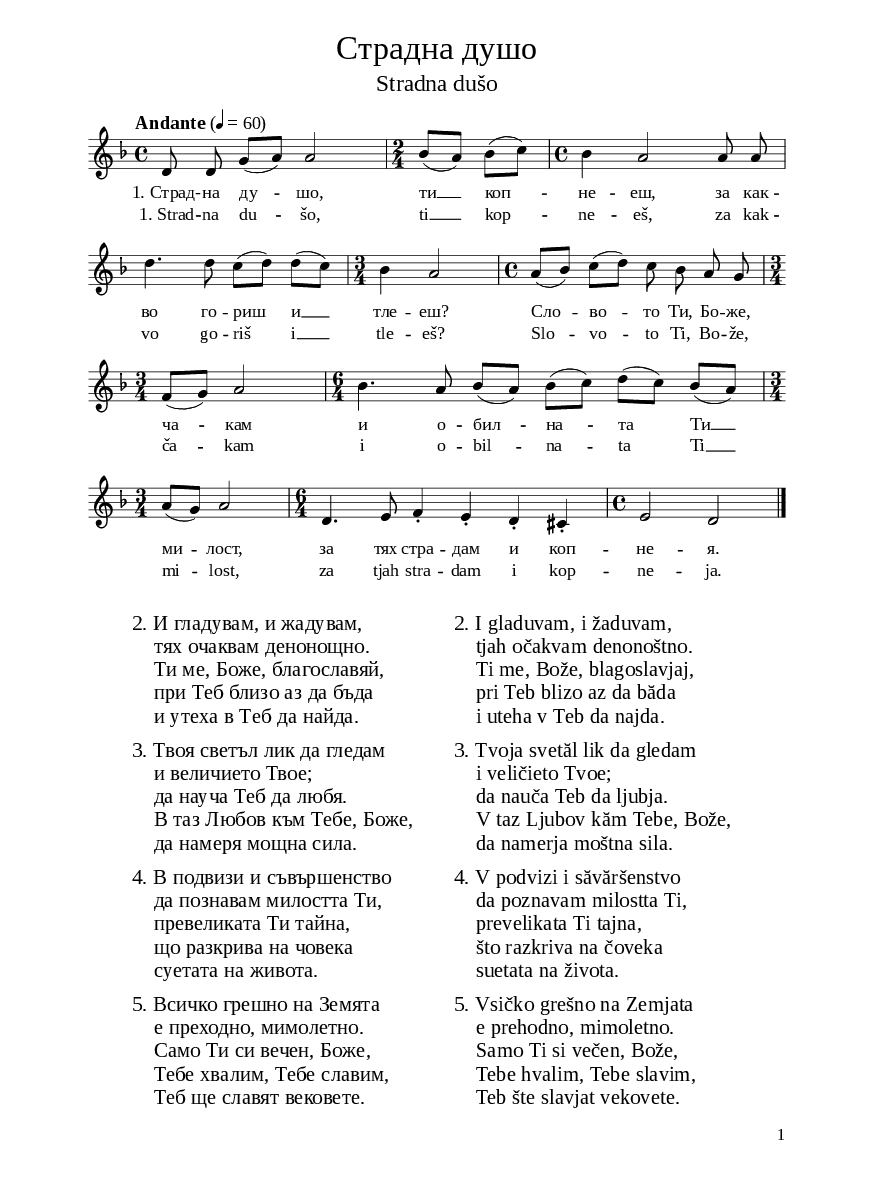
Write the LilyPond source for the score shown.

\version "2.24.4"

% include paper part and global functions
\include "include/globals.ily"

\bookpart {
  \label #'ref029
  \tocItem \markup "Страдна душо – Stradna dušo"
  \include "include/bookpart-paper.ily"
  \score {
    \include "include/score-layout.ily"

    \new Voice \absolute {
      \clef treble
      \key d \minor
      \time 4/4
      \tempoFunc "Andante" 4 "60"
      \autoBeamOff

      d'8 d' g'8 ([ a' ]) a'2 | \time 2/4 bes'8 ([ a' ])  bes' ([ c'' ])  |

      \time 4/4 bes'4 a'2 a'8 a' | \break
      d''4. d''8 c'' ([ d'' ]) d'' ([ c'' ]) \time 3/4  bes'4 a'2 |
      \time 4/4  a'8 ([ bes' ]) c'' ([ d'' ]) c'' bes' a' g' |\break
      \time 3/4  f'8 ([ g' ]) a'2 | \time 6/4  bes'4. a'8 bes' ([ a' ]) bes' ([ c'' ]) d'' ([ c'' ]) bes' ([ a' ]) \break |
      \time 3/4  |a'8 ([ g'8 ]) a'2 | \time 6/4  d'4. e'8 f'4\staccato e'4\staccato d'\staccato cis'\staccato | \time 4/4  e'2 d' | \bar "|." \break

    }

    \addlyrics {
      "1. Страд-" -- на
      ду -- шо, ти __ коп -- не -- еш, за как -- во го --
      риш и __ тле -- еш? Сло -- во -- то Ти, Бо -- же,
      ча -- кам и о -- бил -- на -- та Ти __ ми -- лост,
      за тях стра -- дам и коп -- не -- я.}

      \addlyrics {
        "1. Strad" -- na
        du -- šo, ti __ kop -- ne -- eš, za kak -- vo go --
        riš i __ tle -- eš? Slo -- vo -- to Ti, Bo -- že,
        ča -- kam i o -- bil -- na -- ta Ti __ mi -- lost,
        za tjah stra -- dam i kop -- ne -- ja.}



        \header {
          title = \titleFunc "Страдна душо" "Stradna dušo"
        }

        \midi{}

      } % score

      \markup \empty-two

      \markup \abs-fontsize #10 {
        \hspace #6
        \override #`(baseline-skip . ,bgCoupletBaselineSkip)
        \column {
          \line {   2. И гладувам, и жадувам,}

          \line {   "   " тях очаквам денонощно.}

          \line {   "   " Ти ме, Боже, благославяй,}

          \line {   "   " при Теб близо аз да бъда}

          \line {   "   " и утеха в Теб да найда.}
          \vspace #0.5

          \line {   3. Твоя светъл лик да гледам}

          \line {   "   " и величието Твое;}

          \line {   "   " да науча Теб да любя.}

          \line {   "   " В таз Любов към Тебе, Боже,}

          \line {   "   " да намеря мощна сила.}
          \vspace #0.5

          \line {   4. В подвизи и съвършенство}

          \line {   "   " да познавам милостта Ти,}

          \line {   "   " превеликата Ти тайна,}

          \line {   "   " що разкрива на човека}

          \line {   "   " суетата на живота.}

          \vspace #0.5

          \line {    5. Всичко грешно на Земята}

          \line {   "   " е преходно, мимолетно.}

          \line {   "   " Само Ти си вечен, Боже,}

          \line {   "   " Тебе хвалим, Тебе славим,}

          \line {   "   " Теб ще славят вековете.}

        }

        \hspace #5
        \override #`(baseline-skip . ,bgCoupletBaselineSkip)
        \column {
          \line {   2. I gladuvam, i žaduvam,}

          \line {   "   " tjah očakvam denonoštno.}

          \line {   "   " Ti me, Bože, blagoslavjaj,}

          \line {   "   " pri Teb blizo az da băda}

          \line {   "   " i uteha v Teb da najda.}
          \vspace #0.5

          \line {   3. Tvoja svetăl lik da gledam}

          \line {   "   " i veličieto Tvoe;}

          \line {   "   " da nauča Teb da ljubja.}

          \line {   "   " V taz Ljubov kăm Tebe, Bože,}

          \line {   "   " da namerja moštna sila.}
          \vspace #0.5

          \line {   4. V podvizi i săvăršenstvo}

          \line {   "   " da poznavam milostta Ti,}

          \line {   "   " prevelikata Ti tajna,}

          \line {   "   " što razkriva na čoveka}

          \line {   "   " suetata na života.}

          \vspace #0.5

          \line {    5. Vsičko grešno na Zemjata}

          \line {   "   " e prehodno, mimoletno.}

          \line {   "   " Samo Ti si večen, Bože,}

          \line {   "   " Tebe hvalim, Tebe slavim,}

          \line {   "   " Teb šte slavjat vekovete.}

        } %column
      } % markup

      \pageBreak

      % include foreign translation(s) of the song
      \version "2.24.3"

\markup \fill-line { \fontsize #deTitleFontSize "Du, leidende Seele" }
\markup \null
\markup \null
\markup \abs-fontsize #10 {
  \hspace #15
  \override #`(baseline-skip . ,deCoupletBaselineSkip)
  \column {

    \line {  1.  Du, leidende Seele, die du dich sehnst:}

    \line {   "   " Wofür brennst und glühst du? }

    \line {   "   "Auf Dein Wort, oh Gott, warte ich}

    \line {   "   "und auf Deine reiche Barmherzigkeit; }

    \line {   "   "dessentwillen leide ich, nach ihnen sehne ich mich.}

     \vspace #0.5
    \line {   2.  Und ich hungere und ich dürste, }

    \line {   "   "ich erwarte sie Tag und Nacht. }

    \line {   "   "Segne mich, oh Gott, }

    \line {   "   "auf dass ich Dir nahe bin }

    \line {   "   "und Trost bei Dir finde.}

      \vspace #0.5
    \line {   3.  Dein lichtes Antlitz schaue ich und Deine Größe,}

    \line {   "   "auf dass ich Dich lieben lerne. }

    \line {   "   "In dieser Liebe zu Dir, oh Herr, }
     \line {   "   " möge ich machtvolle Kraft finden.}

    \vspace #0.5
    \line { 4.  In den Heldentaten und der Vollkommenheit }

    \line {   "   "möge ich Deine Barmherzigkeit erkennen,}

    \line {   "   "Dein allmächtiges Geheimnis,}

    \line {   "   "das dem Menschen die Eitelkeit des Lebens}

    \line {   "   "offenbart. }

      \vspace #0.5
    \line {   5. Alles Sündige auf der Erde}

    \line {   "   "ist vergänglich und flüchtig.}

    \line {   "   "Nur Du, Gott, bist ewig:}

    \line {   "   "Dich loben wir, Dich lobpreisen wir,}

    \line {   "   "Dich wird lobpreisen die Ewigkeit.}

  }
}


%{
convert-ly (GNU LilyPond) 2.24.0  convert-ly: Processing `'...
Applying conversion: 2.19.2, 2.19.7, 2.19.11, 2.19.16, 2.19.22,
2.19.24, 2.19.28, 2.19.29, 2.19.32, 2.19.40, 2.19.46, 2.19.49,
2.19.80, 2.24.0
%}


    } % bookpart
